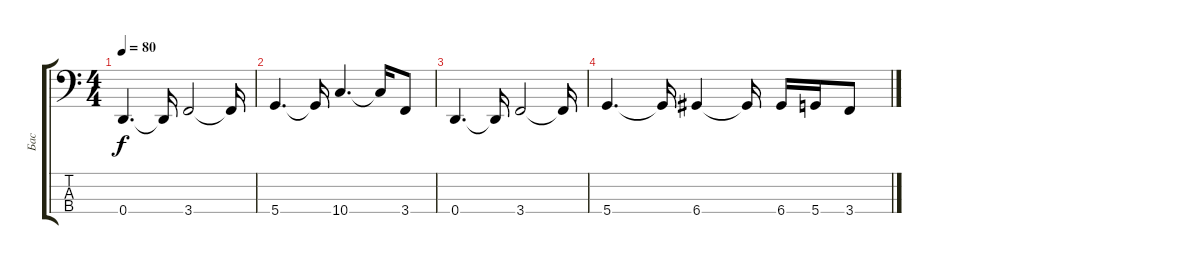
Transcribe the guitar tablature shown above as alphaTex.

\track ("Бас" "Бас") {instrument electricbassfinger}
\staff {score tabs}
\tuning (G2 D2 A1 D1) {hide}
\ts (4 4)
\tempo 80
\clef f4
\ks c
0.4.4{d dy f} 0.4{t}.16 3.4.2 3.4{t}.16 |
5.4.4{d} 5.4{t}.16 10.4.4{d} 10.4{t}.16 3.4.8 |
0.4.4{d} 0.4{t}.16 3.4.2 3.4{t}.16 |
5.4.4{d} 5.4{t}.16 6.4.4 6.4{t}.16 6.4.16 5.4.16 3.4.8
